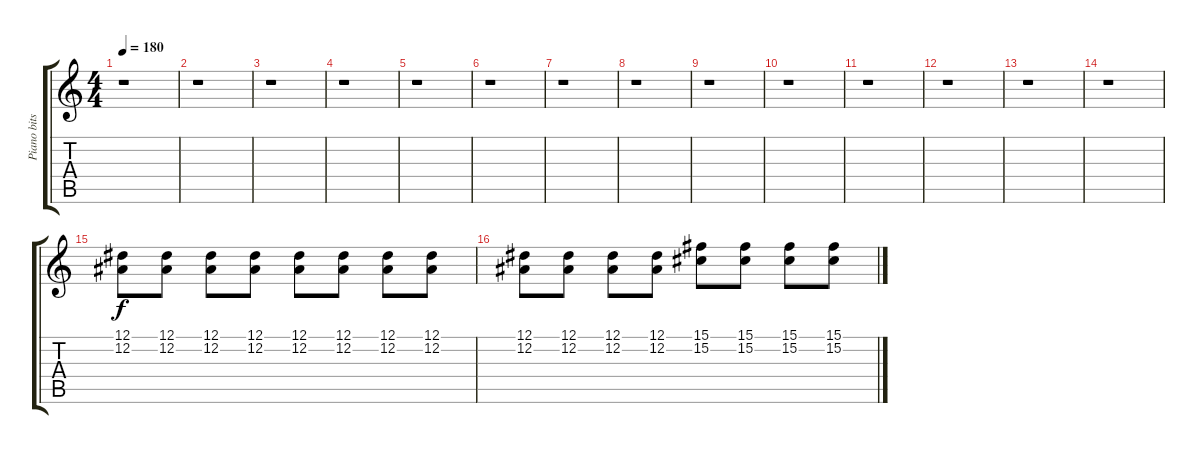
\track ("Piano bits" "Piano bits") {instrument acousticgrandpiano}
\staff {score tabs}
\tuning (Eb4 Bb3 Gb3 Db3 Ab2 Eb2) {hide}
\ts (4 4)
\tempo 180
\clef g2
\ks c
r.1{dy f} |
r.1 |
r.1 |
r.1 |
r.1 |
r.1 |
r.1 |
r.1 |
r.1 |
r.1 |
r.1 |
r.1 |
r.1 |
r.1 |
(12.1 12.2).8 (12.1 12.2).8 (12.1 12.2).8 (12.1 12.2).8 (12.1 12.2).8 (12.1 12.2).8 (12.1 12.2).8 (12.1 12.2).8 |
(12.1 12.2).8 (12.1 12.2).8 (12.1 12.2).8 (12.1 12.2).8 (15.1 15.2).8 (15.1 15.2).8 (15.1 15.2).8 (15.1 15.2).8
